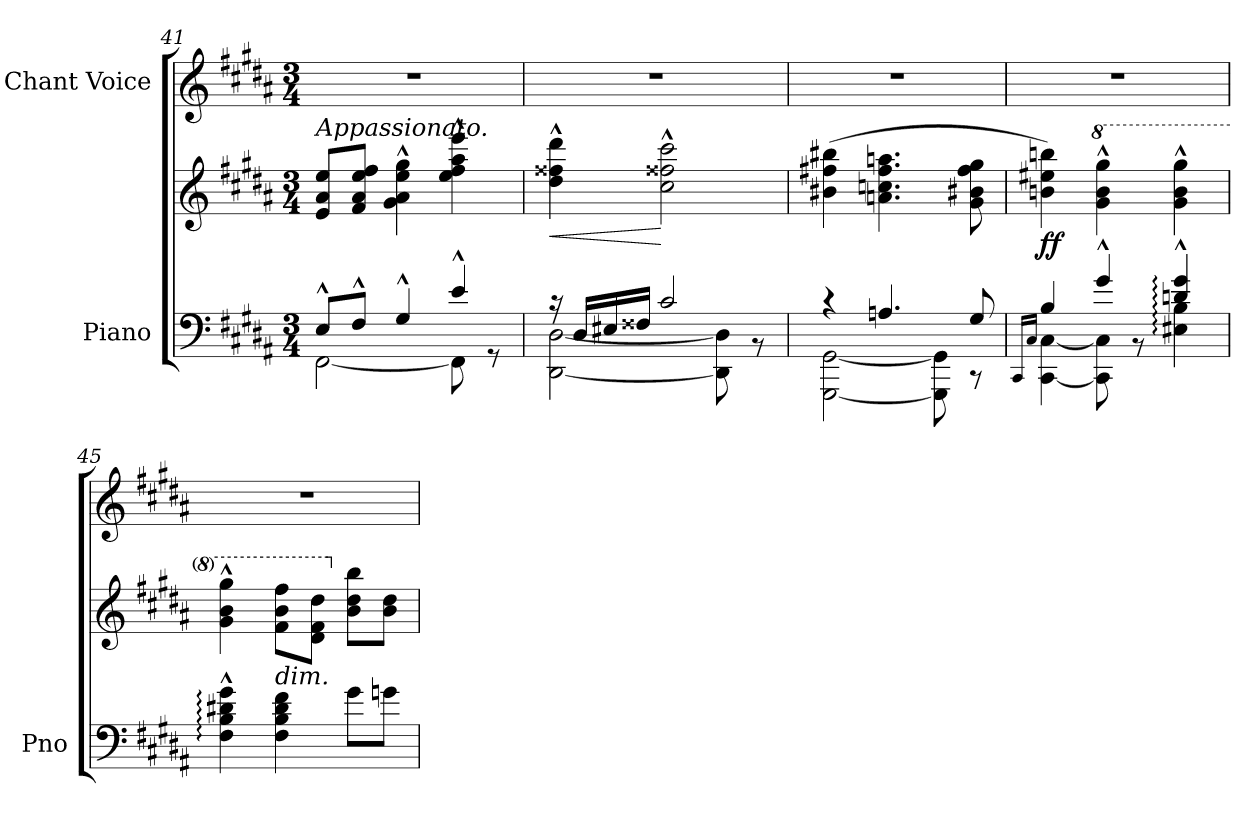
**kern	**kern	**dynam	**kern
*part2	*part2	*part2	*part1
*staff3	*staff2	*staff2/3	*staff1
*I"Piano	*	*	*I"Chant Voice
*I'Pno	*	*	*
*clefF4	*clefG2	*	*clefG2
*k[f#c#g#d#a#]	*k[f#c#g#d#a#]	*	*k[f#c#g#d#a#]
*M3/4	*M3/4	*	*M3/4
=41	=41	=41	=41
*^	*	*	*
!	!	!LO:TX:a:i:t=Appassionato.	!	!
!	!	!	!LO:DY:b	!
!	!	!	!LO:DY:n=1:b	!
8E^^/L	[2FF#\	8e/ 8a#/ 8ee/L	other-dynamics f	2.r
8F#^^/J	.	8f#/ 8a#/ 8ee/ 8ff#/J	.	.
4G#^^/	.	4g#\^^ 4a#\^^ 4ee\^^ 4gg#\^^	.	.
4e^^/	8FF#\]	4ee\^^ 4ff#\^^ 4aa#\^^ 4eee\^^	.	.
.	8r	.	.	.
=42	=42	=42	=42	=42
!	!	!	!LO:HP:b	!
16r	[2DD#\ [2D#\	4dd#\^^ 4ff##X\^^ 4ddd#\^^	<	2.r
16D#/LL	.	.	.	.
16E#X/	.	.	.	.
16F##X/JJ	.	.	.	.
2c#/	.	2cc#\^^ 2ff##X\^^ 2ccc#\^^	[	.
.	8DD#\] 8D#\]	.	.	.
.	8r	.	.	.
!!LO:LB:g=z
=43	=43	=43	=43	=43
!	!	!	!LO:DY:b	!
!	!	!	!LO:DY:n=1:b	!
4r	[2GGG#\ [2GG#\	(>4b#X\ 4ff#X\ 4bb#X\	other-dynamics f	2.r
4.An/	.	4.an\ 4.ccn\ 4.ff#\ 4.aan\	.	.
.	8GGG#\] 8GG#\]	.	.	.
8G#/	8r	8g#\ 8b#X\ 8ff#\ 8gg#\	.	.
=44	=44	=44	=44	=44
.	16qCC#/LL	.	.	.
.	16qC#/JJ	.	.	.
!	!	!	!LO:DY:b	!
4B/	[4CC#\ [4C#\	4bn\ 4ee#X\ 4bbn\)	ff	2.r
*	*	*8va	*	*
4g#^^/	8CC#\] 8C#\]	4gg#\^^ 4bb\^^ 4ggg#\^^	.	.
.	8r	.	.	.
4dn/:^^ 4g#/:^^	4E#X\: 4B\:	4gg#\^^ 4bb\^^ 4ggg#\^^	.	.
*v	*v	*	*	*
=45	=45	=45	=45
4F#\:^^ 4B\:^^ 4d#X\:^^ 4g#\:^^	4gg#\^^ 4bb\^^ 4ggg#\^^	.	2.r
!	!LO:TX:b:i:t=dim.	!	!
4F#\ 4B\ 4d#\ 4f#\	8ff#\ 8bb\ 8fff#\L	.	.
.	8dd#\ 8ff#\ 8ddd#\J	.	.
*	*X8va	*	*
8g#\L	8b\ 8dd#\ 8bb\L	.	.
8gn\J	8b\ 8dd#\J	.	.
=	=	=	=
*-	*-	*-	*-
